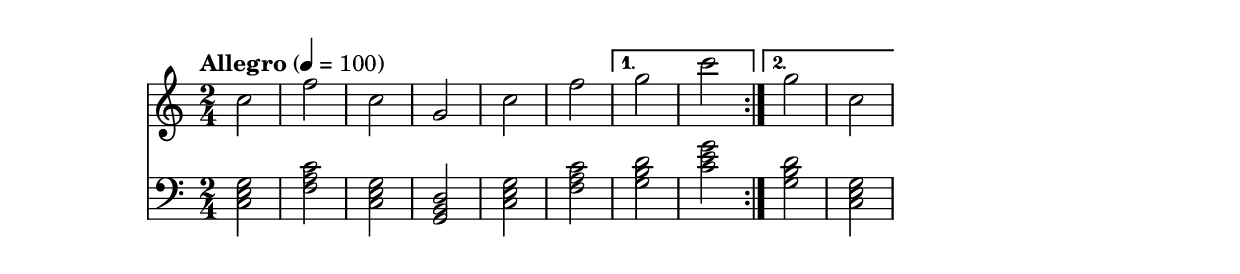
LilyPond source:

% LilyBin
% Период
% T S T D T S D T

leftHand = \new Staff {
	\time 2/4
	\tempo "Allegro" 4 = 100
	\clef "treble"
	\key c \major
	\repeat volta 2 {
		c2 f c g
        c f
	}
	\alternative {
		{ g c }
		{ g c, }
	}
}

rightHand = \new Staff {
	\time 2/4
	\tempo "Allegro" 4 = 100
	\clef "bass"
	\key c \major
	\repeat volta 2 {
		<c e g>2 <f a c> <c e g> <g b d>
        <c e g> <f a c>
	}
	\alternative {
		{ <g b d> <c e g> }
		{ <g b d> <c, e g> }
	}
}

main =  {
	<<
	\relative c'' { \leftHand }
	\relative c { \rightHand }
	>>
}

\score{
	\main
	\layout{ }
}

\score{
	\unfoldRepeats
	\main
	\midi{ }
}


